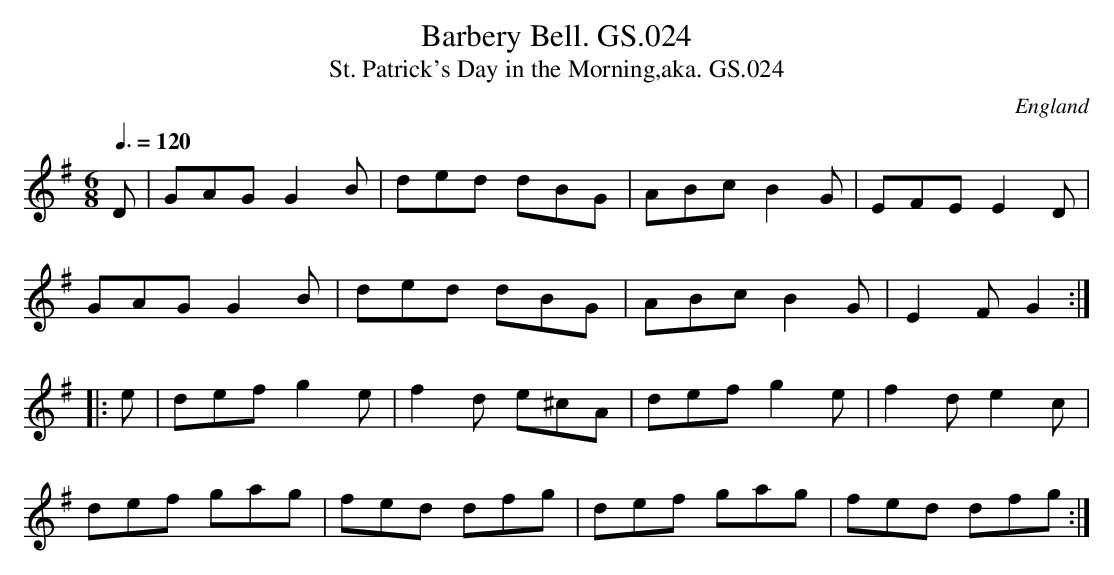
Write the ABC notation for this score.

X:1
T:Barbery Bell. GS.024
T:St. Patrick's Day in the Morning,aka. GS.024
M:6/8
L:1/8
Q:3/8=120
O:England
K:G major
D | GAG G2B | ded dBG | ABc B2G | EFE E2D |!
GAG G2B | ded dBG | ABc B2G | E2 F G2 :|!
|:e | def g2e | f2d e^cA | def g2e | f2d e2 c |!
def gag | fed dfg | def gag | fed dfg :|
